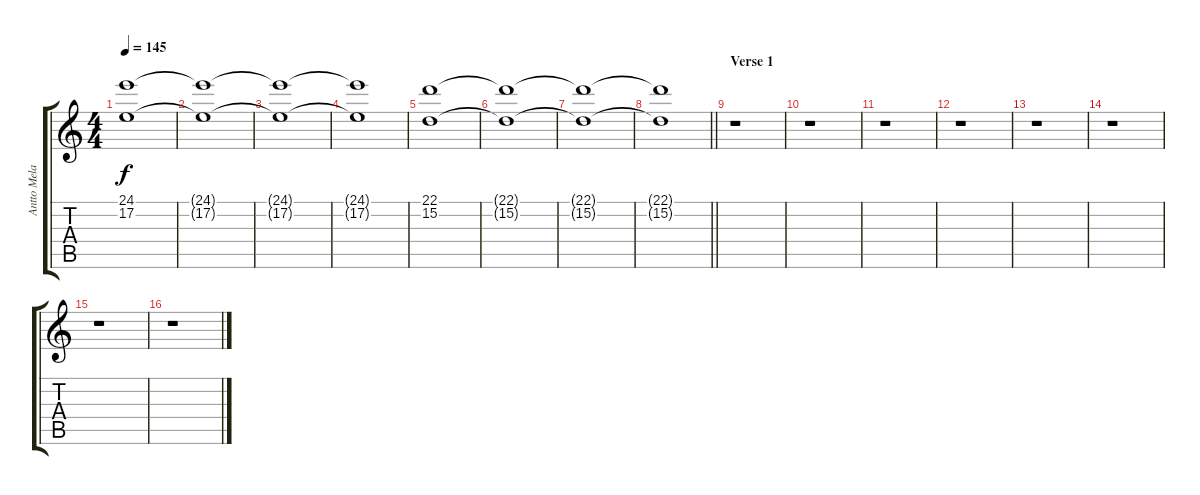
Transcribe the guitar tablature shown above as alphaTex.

\track ("Antto Melasniemi (Keyboard)" "Antto Mela") {instrument synthvoice}
\staff {score tabs}
\tuning (E4 B3 G3 D3 A2 E2) {hide}
\ts (4 4)
\tempo 145
\clef g2
\ks c
(24.1 17.2).1{dy f} |
(24.1{t} 17.2{t}).1 |
(24.1{t} 17.2{t}).1 |
(24.1{t} 17.2{t}).1 |
(22.1 15.2).1 |
(22.1{t} 15.2{t}).1 |
(22.1{t} 15.2{t}).1 |
\barLineRight lightlight
(22.1{t} 15.2{t}).1 |
\section ("" "Verse 1")
r.1 |
r.1 |
r.1 |
r.1 |
r.1 |
r.1 |
r.1 |
r.1
